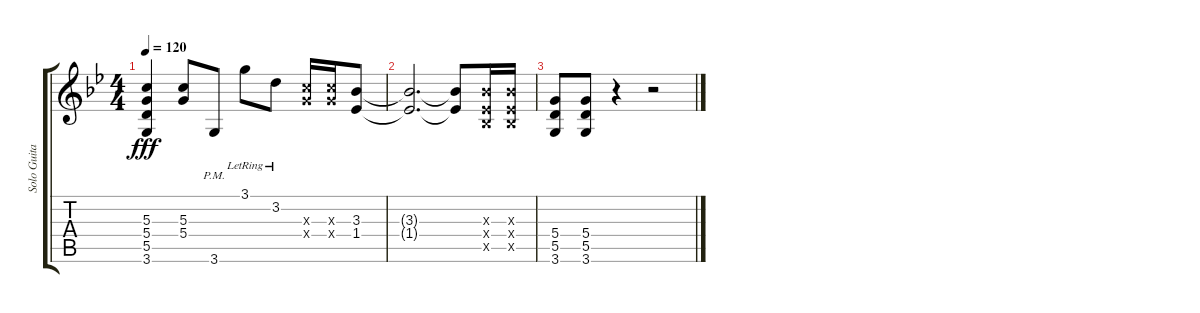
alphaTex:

\track ("Solo Guitar" "Solo Guita") {instrument overdrivenguitar}
\staff {score tabs}
\tuning (E4 B3 G3 D3 A2 E2) {hide}
\ts (4 4)
\tempo 120
\clef g2
\ks bb
(5.3 5.4 5.5 3.6).4{dy fff} (5.3 5.4).8 3.6{pm}.8 3.1{lr}.8 3.2{lr}.8 (5.3{x} 5.4{x}).16 (5.3{x} 5.4{x}).16 (3.3 1.4).8 |
(3.3{t} 1.4{t}).2{d} (3.3{t} 1.4{t}).8 (3.3{x} 1.4{x} 1.5{x}).16 (3.3{x} 1.4{x} 1.5{x}).16 |
(5.4 5.5 3.6).8 (5.4 5.5 3.6).8 r.4 r.2
